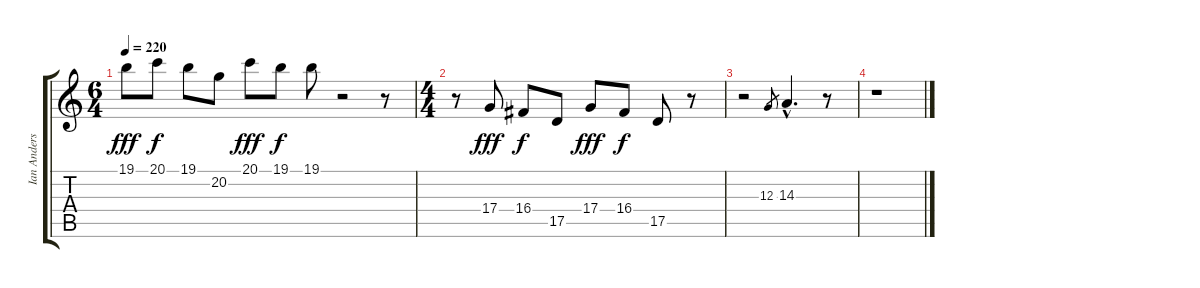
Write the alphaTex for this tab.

\track ("Ian Anderson (Flute)" "Ian Anders") {instrument flute}
\staff {score tabs}
\tuning (E4 B3 G3 D3 A2 E2) {hide}
\ts (6 4)
\tempo 220
\clef g2
\ks c
19.1.8{dy fff} 20.1.8{dy f} 19.1.8 20.2.8 20.1.8{dy fff} 19.1.8{dy f} 19.1.8 r.2 r.8 |
\ts (4 4)
r.8 17.4.8{dy fff} 16.4.8{dy f} 17.5.8 17.4.8{dy fff} 16.4.8{dy f} 17.5.8 r.8 |
r.2 12.3.8{gr} 14.3{hac}.4{d} r.8 |
r.1
